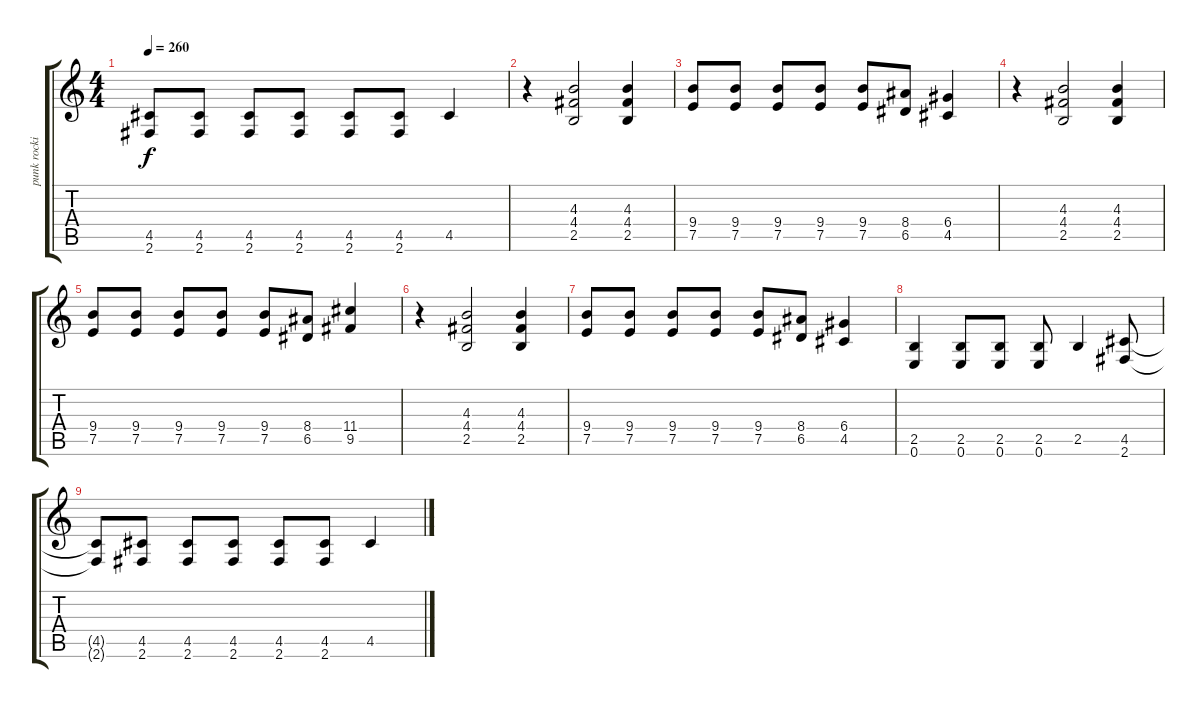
\track ("punk rocking guitar" "punk rocki") {instrument overdrivenguitar}
\staff {score tabs}
\tuning (E4 B3 G3 D3 A2 E2) {hide}
\ts (4 4)
\tempo 260
\clef g2
\ks c
(4.5{t} 2.6{t}).8{dy f} (4.5 2.6).8 (4.5 2.6).8 (4.5 2.6).8 (4.5 2.6).8 (4.5 2.6).8 4.5.4 |
r.4 (4.3 4.4 2.5).2 (4.3 4.4 2.5).4 |
(9.4 7.5).8 (9.4 7.5).8 (9.4 7.5).8 (9.4 7.5).8 (9.4 7.5).8 (8.4 6.5).8 (6.4 4.5).4 |
r.4 (4.3 4.4 2.5).2 (4.3 4.4 2.5).4 |
(9.4 7.5).8 (9.4 7.5).8 (9.4 7.5).8 (9.4 7.5).8 (9.4 7.5).8 (8.4 6.5).8 (11.4 9.5).4 |
r.4 (4.3 4.4 2.5).2 (4.3 4.4 2.5).4 |
(9.4 7.5).8 (9.4 7.5).8 (9.4 7.5).8 (9.4 7.5).8 (9.4 7.5).8 (8.4 6.5).8 (6.4 4.5).4 |
(2.5 0.6).4 (2.5 0.6).8 (2.5 0.6).8 (2.5 0.6).8 2.5.4 (4.5 2.6).8 |
(4.5{t} 2.6{t}).8 (4.5 2.6).8 (4.5 2.6).8 (4.5 2.6).8 (4.5 2.6).8 (4.5 2.6).8 4.5.4
